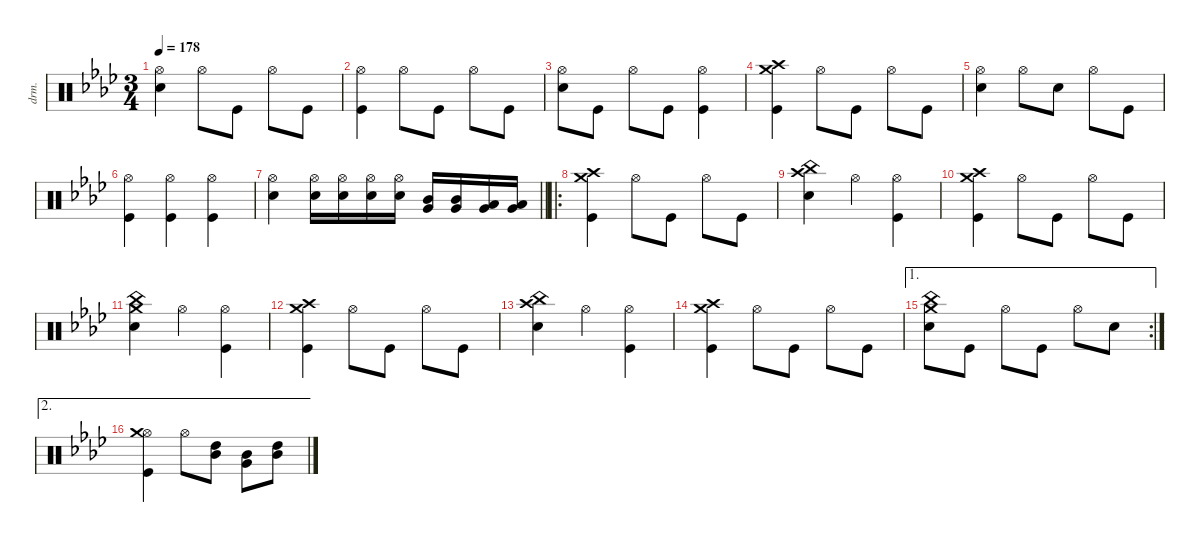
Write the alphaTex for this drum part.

\defaultSystemsLayout 4
\hideDynamics
\bracketExtendMode groupsimilarinstruments
\otherSystemsTrackNameOrientation horizontal
\track ("Percussions" "drm.") {instrument percussion}
\staff {score}
\articulation defaults
\ts (3 4)
\tempo 178
\clef neutral
\ks fminor
("Snare (hit) 2"{acc forcenatural} "Hi-Hat (open)"{acc forcenatural}).4{dy f} "Hi-Hat (open)"{acc forcenatural}.8{dy mf} "Kick (hit)"{acc forcenatural}.8{dy f} "Hi-Hat (open)"{acc forcenatural}.8{dy mf} "Kick (hit)"{acc forcenatural}.8{dy f} |
("Kick (hit)"{acc forcenatural} "Hi-Hat (open)"{acc forcenatural}).4 "Hi-Hat (open)"{acc forcenatural}.8{dy mf} "Kick (hit)"{acc forcenatural}.8{dy f} "Hi-Hat (open)"{acc forcenatural}.8{dy mf} "Kick (hit)"{acc forcenatural}.8{dy f} |
("Snare (hit) 2"{acc forcenatural} "Hi-Hat (open)"{acc forcenatural}).8 "Kick (hit)"{acc forcenatural}.8 "Hi-Hat (open)"{acc forcenatural}.8{dy mf} "Kick (hit)"{acc forcenatural}.8{dy f} ("Kick (hit)"{acc forcenatural} "Hi-Hat (open)"{acc forcenatural}).4 |
("Kick (hit)"{acc forcenatural} "Crash high (hit)"{acc forcenatural} "Crash medium (hit)"{acc forcenatural}).4 "Hi-Hat (open)"{acc forcenatural}.8{dy mf} "Kick (hit)"{acc forcenatural}.8{dy f} "Hi-Hat (open)"{acc forcenatural}.8{dy mf} "Kick (hit)"{acc forcenatural}.8{dy f} |
("Snare (hit) 2"{acc forcenatural} "Hi-Hat (open)"{acc forcenatural}).4 "Hi-Hat (open)"{acc forcenatural}.8{dy mf} "Snare (hit) 2"{acc forcenatural}.8 "Hi-Hat (open)"{acc forcenatural}.8 "Kick (hit)"{acc forcenatural}.8{dy f} |
("Kick (hit)"{acc forcenatural} "Hi-Hat (open)"{acc forcenatural}).4 ("Kick (hit)"{acc forcenatural} "Hi-Hat (open)"{acc forcenatural}).4 ("Kick (hit)"{acc forcenatural} "Hi-Hat (open)"{acc forcenatural}).4 |
\barLineRight lightlight
("Snare (hit) 2"{acc forcenatural} "Hi-Hat (open)"{acc forcenatural}).4 ("Snare (hit) 2"{acc forcenatural} "Hi-Hat (open)"{acc forcenatural}).16{dy mf} ("Snare (hit) 2"{acc forcenatural} "Hi-Hat (open)"{acc forcenatural}).16 ("Snare (hit) 2"{acc forcenatural} "Hi-Hat (open)"{acc forcenatural}).16 ("Snare (hit) 2"{acc forcenatural} "Hi-Hat (open)"{acc forcenatural}).16 ("Very Low Tom (hit)"{acc forcenatural} "Mid Tom (hit)"{acc forcenatural}).16{dy p} ("Very Low Tom (hit)"{acc forcenatural} "Mid Tom (hit)"{acc forcenatural}).16 ("Very Low Tom (hit)"{acc forcenatural} "Low Tom (hit)"{acc forcenatural}).16 ("Very Low Tom (hit)"{acc forcenatural} "Low Tom (hit)"{acc forcenatural}).16 |
\ro
("Kick (hit)"{acc forcenatural} "Crash high (hit)"{acc forcenatural} "Crash medium (hit)"{acc forcenatural}).4{dy f} "Hi-Hat (open)"{acc forcenatural}.8{dy mf} "Kick (hit)"{acc forcenatural}.8{dy f} "Hi-Hat (open)"{acc forcenatural}.8{dy mf} "Kick (hit)"{acc forcenatural}.8{dy f} |
("Snare (hit) 2"{acc forcenatural} "China (hit)"{acc forcenatural} "Crash high (hit)"{acc forcenatural}).4 "Hi-Hat (open)"{acc forcenatural}.4{dy mf} ("Kick (hit)"{acc forcenatural} "Hi-Hat (open)"{acc forcenatural}).4{dy f} |
("Kick (hit)"{acc forcenatural} "Crash high (hit)"{acc forcenatural} "Crash medium (hit)"{acc forcenatural}).4 "Hi-Hat (open)"{acc forcenatural}.8{dy mf} "Kick (hit)"{acc forcenatural}.8{dy f} "Hi-Hat (open)"{acc forcenatural}.8{dy mf} "Kick (hit)"{acc forcenatural}.8{dy f} |
("Snare (hit) 2"{acc forcenatural} "China (hit)"{acc forcenatural} "Crash medium (hit)"{acc forcenatural}).4 "Hi-Hat (open)"{acc forcenatural}.4{dy mf} ("Kick (hit)"{acc forcenatural} "Hi-Hat (open)"{acc forcenatural}).4{dy f} |
("Kick (hit)"{acc forcenatural} "Crash high (hit)"{acc forcenatural} "Crash medium (hit)"{acc forcenatural}).4 "Hi-Hat (open)"{acc forcenatural}.8{dy mf} "Kick (hit)"{acc forcenatural}.8{dy f} "Hi-Hat (open)"{acc forcenatural}.8{dy mf} "Kick (hit)"{acc forcenatural}.8{dy f} |
("Snare (hit) 2"{acc forcenatural} "China (hit)"{acc forcenatural} "Crash high (hit)"{acc forcenatural}).4 "Hi-Hat (open)"{acc forcenatural}.4{dy mf} ("Kick (hit)"{acc forcenatural} "Hi-Hat (open)"{acc forcenatural}).4{dy f} |
("Kick (hit)"{acc forcenatural} "Crash high (hit)"{acc forcenatural} "Crash medium (hit)"{acc forcenatural}).4 "Hi-Hat (open)"{acc forcenatural}.8{dy mf} "Kick (hit)"{acc forcenatural}.8{dy f} "Hi-Hat (open)"{acc forcenatural}.8{dy mf} "Kick (hit)"{acc forcenatural}.8{dy f} |
\ae 1
\rc 2
("Snare (hit) 2"{acc forcenatural} "China (hit)"{acc forcenatural} "Crash medium (hit)"{acc forcenatural}).8 "Kick (hit)"{acc forcenatural}.8 "Hi-Hat (open)"{acc forcenatural}.8{dy mf} "Kick (hit)"{acc forcenatural}.8{dy f} "Hi-Hat (open)"{acc forcenatural}.8{dy mf} "Snare (hit) 2"{acc forcenatural}.8{dy f} |
\ae 2
("Kick (hit)"{acc forcenatural} "Hi-Hat (open)"{acc forcenatural} "Crash medium (hit)"{acc forcenatural}).4 "Hi-Hat (open)"{acc forcenatural}.8{dy mf} ("Mid Tom (hit)"{acc forcenatural} "High Tom (hit)"{acc forcenatural}).8{dy mp} ("Very Low Tom (hit)"{acc forcenatural} "Mid Tom (hit)"{acc forcenatural}).8 ("Mid Tom (hit)"{acc forcenatural} "High Tom (hit)"{acc forcenatural}).8
